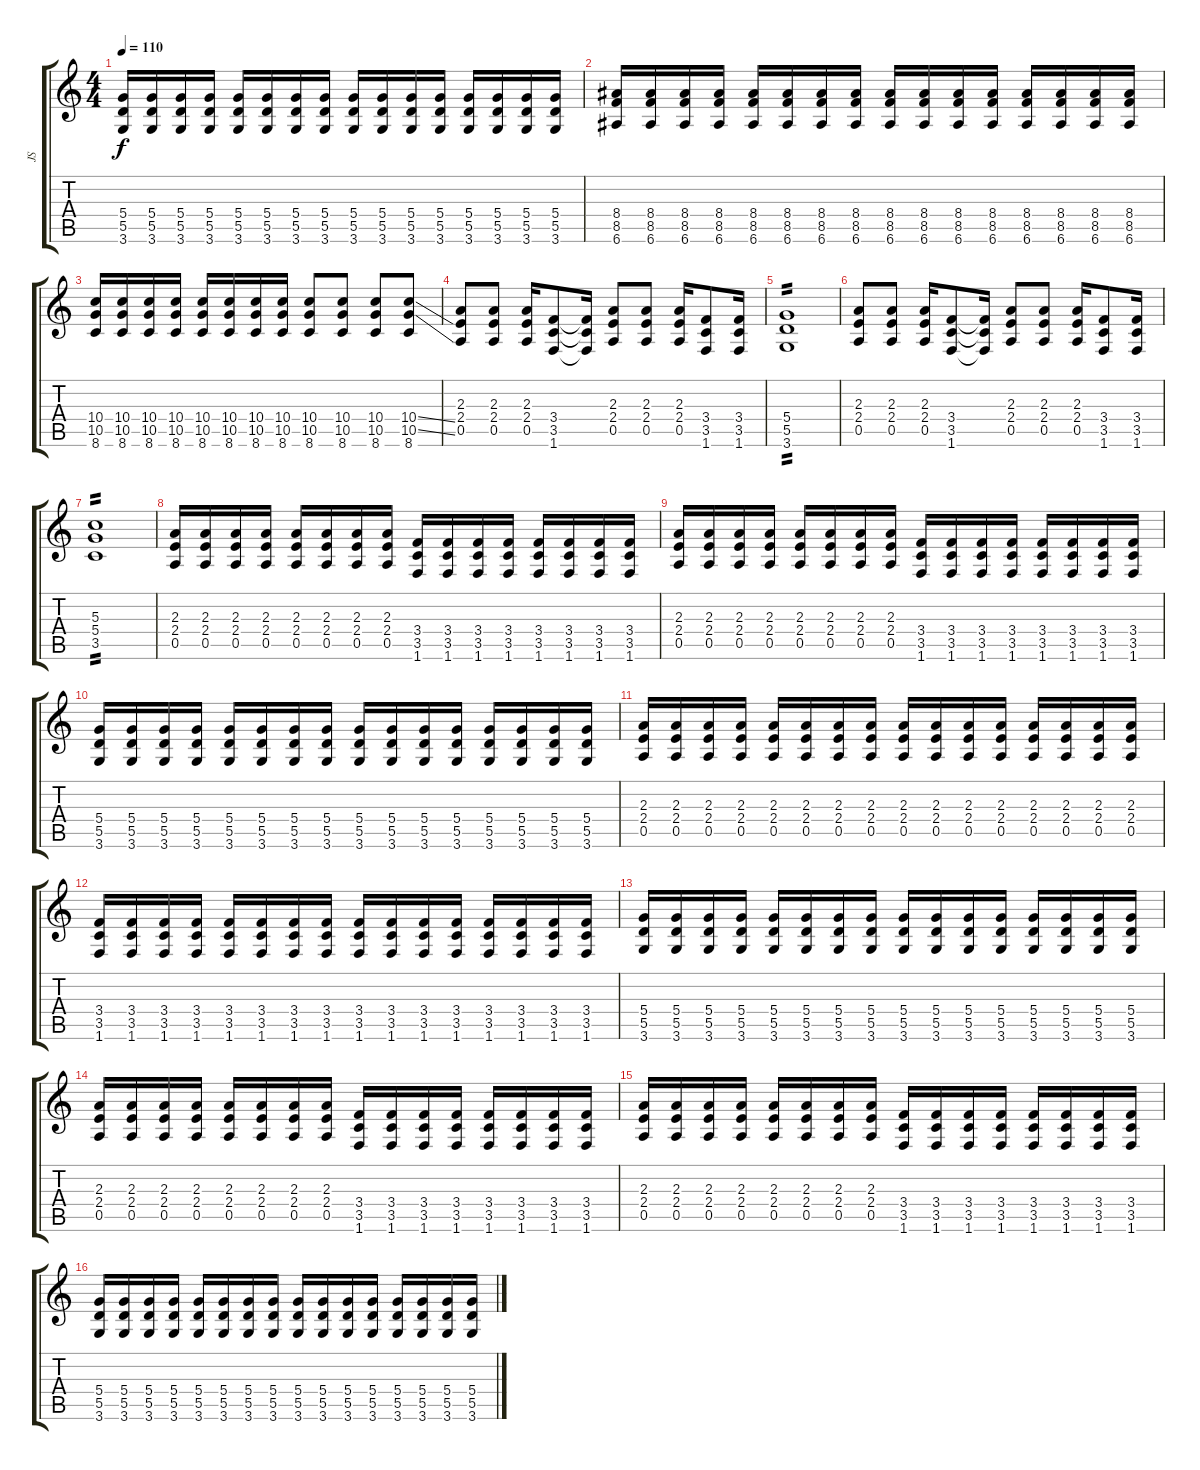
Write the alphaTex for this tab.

\track ("JS" "JS") {instrument overdrivenguitar}
\staff {score tabs}
\tuning (E4 B3 G3 D3 A2 E2) {hide}
\ts (4 4)
\tempo 110
\clef g2
\ks c
(5.4 5.5 3.6).16{dy f} (5.4 5.5 3.6).16 (5.4 5.5 3.6).16 (5.4 5.5 3.6).16 (5.4 5.5 3.6).16 (5.4 5.5 3.6).16 (5.4 5.5 3.6).16 (5.4 5.5 3.6).16 (5.4 5.5 3.6).16 (5.4 5.5 3.6).16 (5.4 5.5 3.6).16 (5.4 5.5 3.6).16 (5.4 5.5 3.6).16 (5.4 5.5 3.6).16 (5.4 5.5 3.6).16 (5.4 5.5 3.6).16 |
(8.4 8.5 6.6).16 (8.4 8.5 6.6).16 (8.4 8.5 6.6).16 (8.4 8.5 6.6).16 (8.4 8.5 6.6).16 (8.4 8.5 6.6).16 (8.4 8.5 6.6).16 (8.4 8.5 6.6).16 (8.4 8.5 6.6).16 (8.4 8.5 6.6).16 (8.4 8.5 6.6).16 (8.4 8.5 6.6).16 (8.4 8.5 6.6).16 (8.4 8.5 6.6).16 (8.4 8.5 6.6).16 (8.4 8.5 6.6).16 |
(10.4 10.5 8.6).16 (10.4 10.5 8.6).16 (10.4 10.5 8.6).16 (10.4 10.5 8.6).16 (10.4 10.5 8.6).16 (10.4 10.5 8.6).16 (10.4 10.5 8.6).16 (10.4 10.5 8.6).16 (10.4 10.5 8.6).8 (10.4 10.5 8.6).8 (10.4 10.5 8.6).8 (10.4{ss} 10.5{ss} 8.6).8 |
(2.3 2.4 0.5).8{instrument electricguitarmuted} (2.3 2.4 0.5).8 (2.3 2.4 0.5).16 (3.4 3.5 1.6).8 (3.4{t} 3.5{t} 1.6{t}).16 (2.3 2.4 0.5).8 (2.3 2.4 0.5).8 (2.3 2.4 0.5).16 (3.4 3.5 1.6).8 (3.4 3.5 1.6).16 |
(5.4 5.5 3.6).1{tp 2} |
(2.3 2.4 0.5).8 (2.3 2.4 0.5).8 (2.3 2.4 0.5).16 (3.4 3.5 1.6).8 (3.4{t} 3.5{t} 1.6{t}).16 (2.3 2.4 0.5).8 (2.3 2.4 0.5).8 (2.3 2.4 0.5).16 (3.4 3.5 1.6).8 (3.4 3.5 1.6).16 |
(5.3 5.4 3.5).1{tp 2} |
(2.3 2.4 0.5).16{volume 13 instrument overdrivenguitar} (2.3 2.4 0.5).16 (2.3 2.4 0.5).16 (2.3 2.4 0.5).16 (2.3 2.4 0.5).16 (2.3 2.4 0.5).16 (2.3 2.4 0.5).16 (2.3 2.4 0.5).16 (3.4 3.5 1.6).16 (3.4 3.5 1.6).16 (3.4 3.5 1.6).16 (3.4 3.5 1.6).16 (3.4 3.5 1.6).16 (3.4 3.5 1.6).16 (3.4 3.5 1.6).16 (3.4 3.5 1.6).16 |
(2.3 2.4 0.5).16 (2.3 2.4 0.5).16 (2.3 2.4 0.5).16 (2.3 2.4 0.5).16 (2.3 2.4 0.5).16 (2.3 2.4 0.5).16 (2.3 2.4 0.5).16 (2.3 2.4 0.5).16 (3.4 3.5 1.6).16 (3.4 3.5 1.6).16 (3.4 3.5 1.6).16 (3.4 3.5 1.6).16 (3.4 3.5 1.6).16 (3.4 3.5 1.6).16 (3.4 3.5 1.6).16 (3.4 3.5 1.6).16 |
(5.4 5.5 3.6).16 (5.4 5.5 3.6).16 (5.4 5.5 3.6).16 (5.4 5.5 3.6).16 (5.4 5.5 3.6).16 (5.4 5.5 3.6).16 (5.4 5.5 3.6).16 (5.4 5.5 3.6).16 (5.4 5.5 3.6).16 (5.4 5.5 3.6).16 (5.4 5.5 3.6).16 (5.4 5.5 3.6).16 (5.4 5.5 3.6).16 (5.4 5.5 3.6).16 (5.4 5.5 3.6).16 (5.4 5.5 3.6).16 |
(2.3 2.4 0.5).16 (2.3 2.4 0.5).16 (2.3 2.4 0.5).16 (2.3 2.4 0.5).16 (2.3 2.4 0.5).16 (2.3 2.4 0.5).16 (2.3 2.4 0.5).16 (2.3 2.4 0.5).16 (2.3 2.4 0.5).16 (2.3 2.4 0.5).16 (2.3 2.4 0.5).16 (2.3 2.4 0.5).16 (2.3 2.4 0.5).16 (2.3 2.4 0.5).16 (2.3 2.4 0.5).16 (2.3 2.4 0.5).16 |
(3.4 3.5 1.6).16 (3.4 3.5 1.6).16 (3.4 3.5 1.6).16 (3.4 3.5 1.6).16 (3.4 3.5 1.6).16 (3.4 3.5 1.6).16 (3.4 3.5 1.6).16 (3.4 3.5 1.6).16 (3.4 3.5 1.6).16 (3.4 3.5 1.6).16 (3.4 3.5 1.6).16 (3.4 3.5 1.6).16 (3.4 3.5 1.6).16 (3.4 3.5 1.6).16 (3.4 3.5 1.6).16 (3.4 3.5 1.6).16 |
(5.4 5.5 3.6).16 (5.4 5.5 3.6).16 (5.4 5.5 3.6).16 (5.4 5.5 3.6).16 (5.4 5.5 3.6).16 (5.4 5.5 3.6).16 (5.4 5.5 3.6).16 (5.4 5.5 3.6).16 (5.4 5.5 3.6).16 (5.4 5.5 3.6).16 (5.4 5.5 3.6).16 (5.4 5.5 3.6).16 (5.4 5.5 3.6).16 (5.4 5.5 3.6).16 (5.4 5.5 3.6).16 (5.4 5.5 3.6).16 |
(2.3 2.4 0.5).16 (2.3 2.4 0.5).16 (2.3 2.4 0.5).16 (2.3 2.4 0.5).16 (2.3 2.4 0.5).16 (2.3 2.4 0.5).16 (2.3 2.4 0.5).16 (2.3 2.4 0.5).16 (3.4 3.5 1.6).16 (3.4 3.5 1.6).16 (3.4 3.5 1.6).16 (3.4 3.5 1.6).16 (3.4 3.5 1.6).16 (3.4 3.5 1.6).16 (3.4 3.5 1.6).16 (3.4 3.5 1.6).16 |
(2.3 2.4 0.5).16 (2.3 2.4 0.5).16 (2.3 2.4 0.5).16 (2.3 2.4 0.5).16 (2.3 2.4 0.5).16 (2.3 2.4 0.5).16 (2.3 2.4 0.5).16 (2.3 2.4 0.5).16 (3.4 3.5 1.6).16 (3.4 3.5 1.6).16 (3.4 3.5 1.6).16 (3.4 3.5 1.6).16 (3.4 3.5 1.6).16 (3.4 3.5 1.6).16 (3.4 3.5 1.6).16 (3.4 3.5 1.6).16 |
(5.4 5.5 3.6).16 (5.4 5.5 3.6).16 (5.4 5.5 3.6).16 (5.4 5.5 3.6).16 (5.4 5.5 3.6).16 (5.4 5.5 3.6).16 (5.4 5.5 3.6).16 (5.4 5.5 3.6).16 (5.4 5.5 3.6).16 (5.4 5.5 3.6).16 (5.4 5.5 3.6).16 (5.4 5.5 3.6).16 (5.4 5.5 3.6).16 (5.4 5.5 3.6).16 (5.4 5.5 3.6).16 (5.4 5.5 3.6).16
